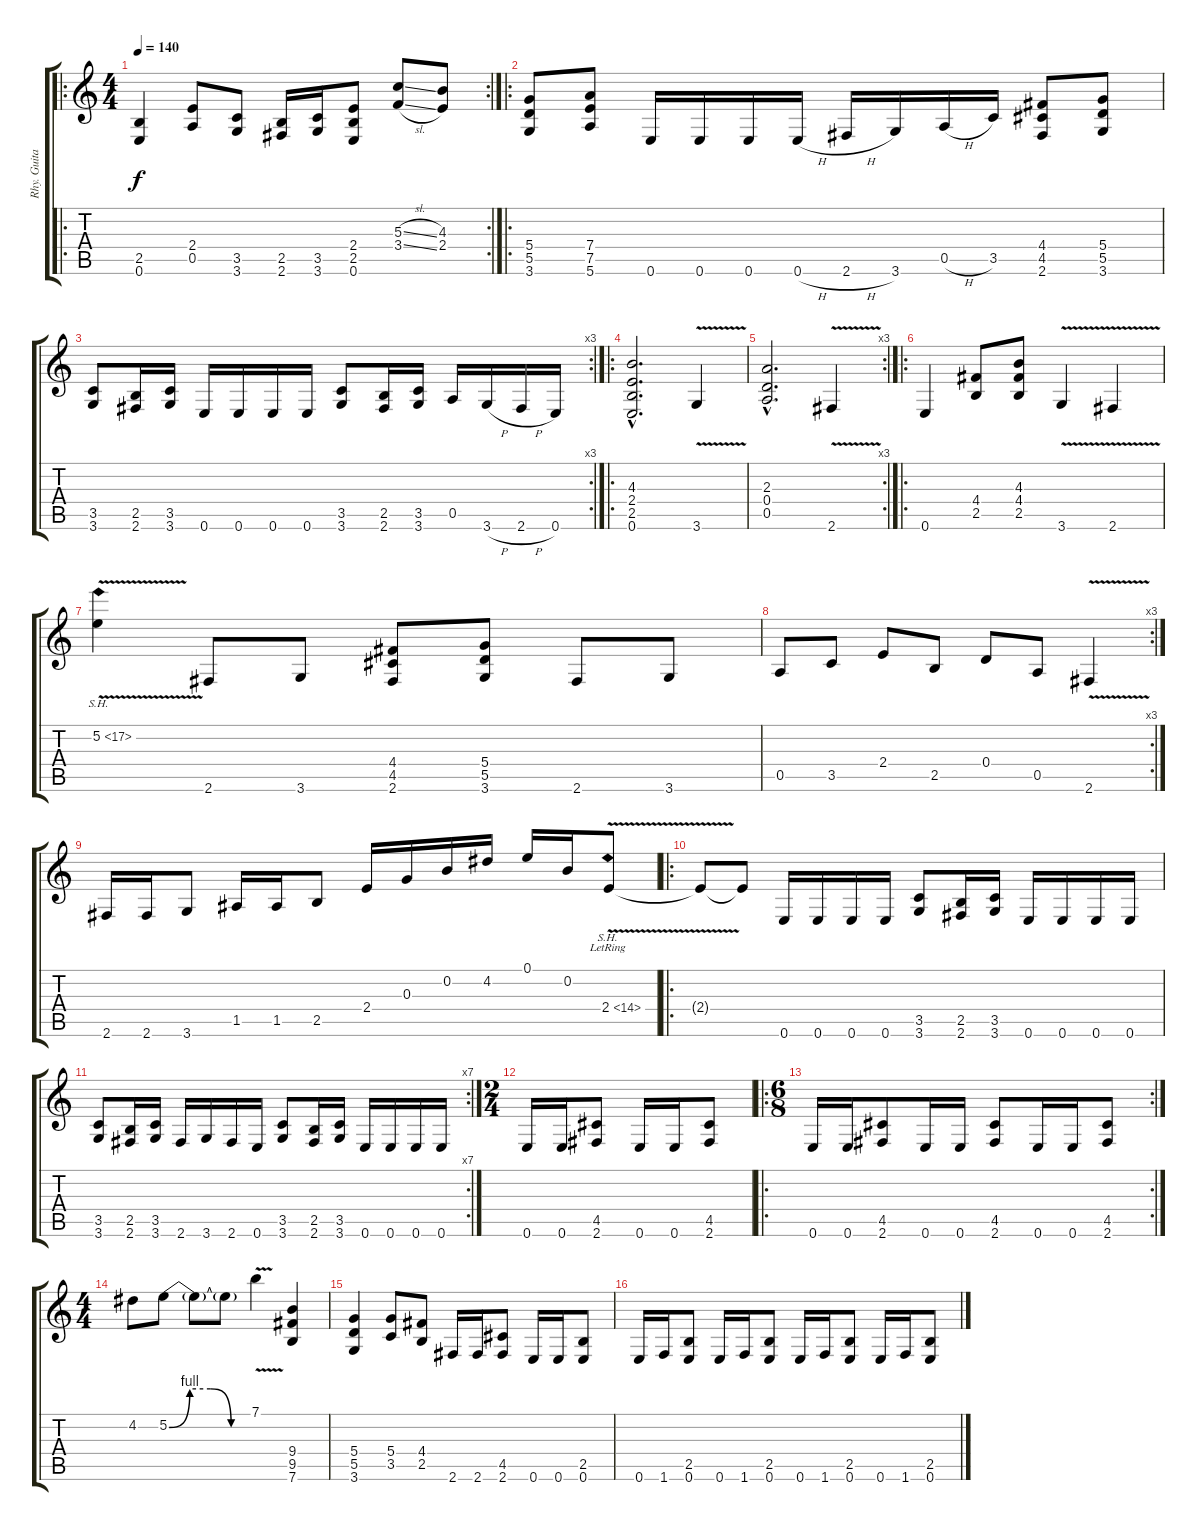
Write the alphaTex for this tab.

\track ("Rhy. Guitar " "Rhy. Guita") {instrument distortionguitar}
\staff {score tabs}
\tuning (E4 B3 G3 D3 A2 E2) {hide}
\ro
\rc 2
\ts (4 4)
\tempo 140
\clef g2
\ks c
(2.5 0.6).4{dy f instrument distortionguitar} (2.4 0.5).8 (3.5 3.6).8 (2.5 2.6).16 (3.5 3.6).16 (2.4 2.5 0.6).8 (5.3{sl} 3.4{sl}).8 (4.3 2.4).8 |
\ro
(5.4 5.5 3.6).8 (7.4 7.5 5.6).8 0.6.16 0.6.16 0.6.16 0.6{h}.16 2.6{h}.16 3.6.16 0.5{h}.16 3.5.16 (4.4 4.5 2.6).8 (5.4 5.5 3.6).8 |
\rc 3
(3.5 3.6).8 (2.5 2.6).16 (3.5 3.6).16 0.6.16 0.6.16 0.6.16 0.6.16 (3.5 3.6).8 (2.5 2.6).16 (3.5 3.6).16 0.5.16 3.6{h}.16 2.6{h}.16 0.6.16 |
\ro
(4.3{hac} 2.4{hac} 2.5{hac} 0.6{hac}).2{d} 3.6{v}.4 |
\rc 3
(2.3{hac} 0.4{hac} 0.5{hac}).2{d} 2.6{v}.4 |
\ro
0.6.4 (4.4 2.5).8 (4.3 4.4 2.5).8 3.6{v}.4 2.6{v}.4 |
5.2{sh 12 v}.4 2.6.8 3.6.8 (4.4 4.5 2.6).8 (5.4 5.5 3.6).8 2.6.8 3.6.8 |
\rc 3
0.5.8 3.5.8 2.4.8 2.5.8 0.4.8 0.5.8 2.6{v}.4 |
2.6.16 2.6.16 3.6.8 1.5.16 1.5.16 2.5.8 2.4.16 0.3.16 0.2.16 4.2.16 0.1.16 0.2.16 2.4{sh 12 v lr}.8 |
\ro
2.4{t}.8 2.4{t}.8 0.6.16 0.6.16 0.6.16 0.6.16 (3.5 3.6).8 (2.5 2.6).16 (3.5 3.6).16 0.6.16 0.6.16 0.6.16 0.6.16 |
\rc 7
(3.5 3.6).8 (2.5 2.6).16 (3.5 3.6).16 2.6.16 3.6.16 2.6.16 0.6.16 (3.5 3.6).8 (2.5 2.6).16 (3.5 3.6).16 0.6.16 0.6.16 0.6.16 0.6.16 |
\ts (2 4)
0.6.16 0.6.16 (4.5 2.6).8 0.6.16 0.6.16 (4.5 2.6).8 |
\ro
\rc 2
\ts (6 8)
0.6.16 0.6.16 (4.5 2.6).8 0.6.16 0.6.16 (4.5 2.6).8 0.6.16 0.6.16 (4.5 2.6).8 |
\ts (4 4)
4.2.8 5.2{be (custom 0 0 15 4 30 4 45 0 60 0)}.8 5.2{t}.8 5.2{t}.8 7.1{v}.4 (9.4 9.5 7.6).4 |
(5.4 5.5 3.6).4 (5.4 3.5).8 (4.4 2.5).8 2.6.16 2.6.16 (4.5 2.6).8 0.6.16 0.6.16 (2.5 0.6).8 |
0.6.16 1.6.16 (2.5 0.6).8 0.6.16 1.6.16 (2.5 0.6).8 0.6.16 1.6.16 (2.5 0.6).8 0.6.16 1.6.16 (2.5 0.6).8
